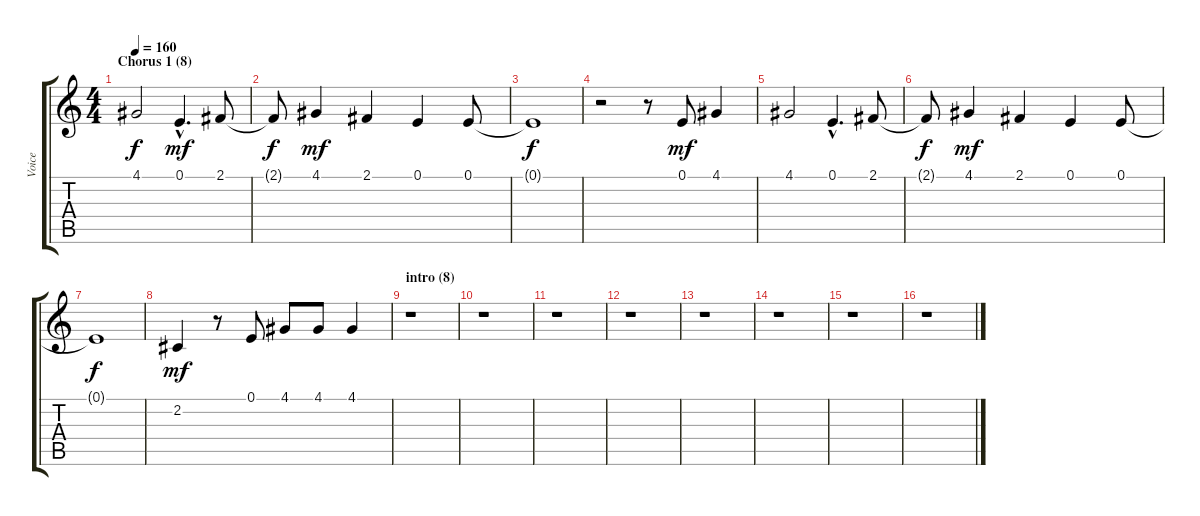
\track ("Voice" "Voice") {instrument altosax}
\staff {score tabs}
\tuning (E4 B3 G3 D3 A2 E2) {hide}
\ts (4 4)
\section ("" "Chorus 1 (8)")
\tempo 160
\clef g2
\ks c
4.1{t}.2{dy f} 0.1{hac}.4{d dy mf} 2.1.8 |
2.1{t}.8{dy f} 4.1.4{dy mf} 2.1.4 0.1.4 0.1.8 |
0.1{t}.1{dy f} |
r.2 r.8 0.1.8{dy mf} 4.1.4 |
4.1.2 0.1{hac}.4{d} 2.1.8 |
2.1{t}.8{dy f} 4.1.4{dy mf} 2.1.4 0.1.4 0.1.8 |
0.1{t}.1{dy f} |
2.2.4{dy mf} r.8 0.1.8 4.1.8 4.1.8 4.1.4 |
\section ("" "intro (8)")
r.1 |
r.1 |
r.1 |
r.1 |
r.1 |
r.1 |
r.1 |
r.1
